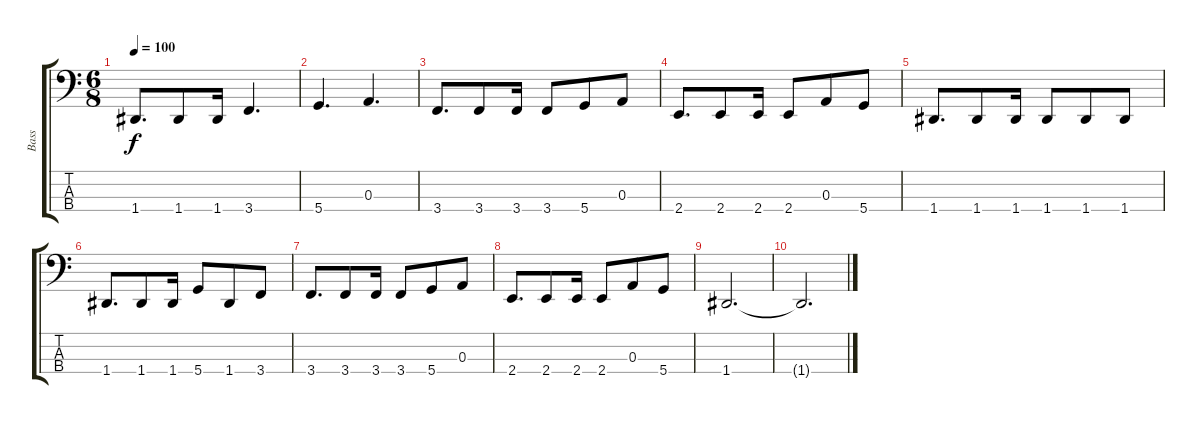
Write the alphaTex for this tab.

\track ("Bass" "Bass") {instrument electricbasspick}
\staff {score tabs}
\tuning (G2 D2 A1 D1) {hide}
\ts (6 8)
\tempo 100
\clef f4
\ks c
1.4.8{d dy f} 1.4.8 1.4.16 3.4.4{d} |
5.4.4{d} 0.3.4{d} |
3.4.8{d} 3.4.8 3.4.16 3.4.8 5.4.8 0.3.8 |
2.4.8{d} 2.4.8 2.4.16 2.4.8 0.3.8 5.4.8 |
1.4.8{d} 1.4.8 1.4.16 1.4.8 1.4.8 1.4.8 |
1.4.8{d} 1.4.8 1.4.16 5.4.8 1.4.8 3.4.8 |
3.4.8{d} 3.4.8 3.4.16 3.4.8 5.4.8 0.3.8 |
2.4.8{d} 2.4.8 2.4.16 2.4.8 0.3.8 5.4.8 |
1.4.2{d} |
1.4{t}.2{d}
